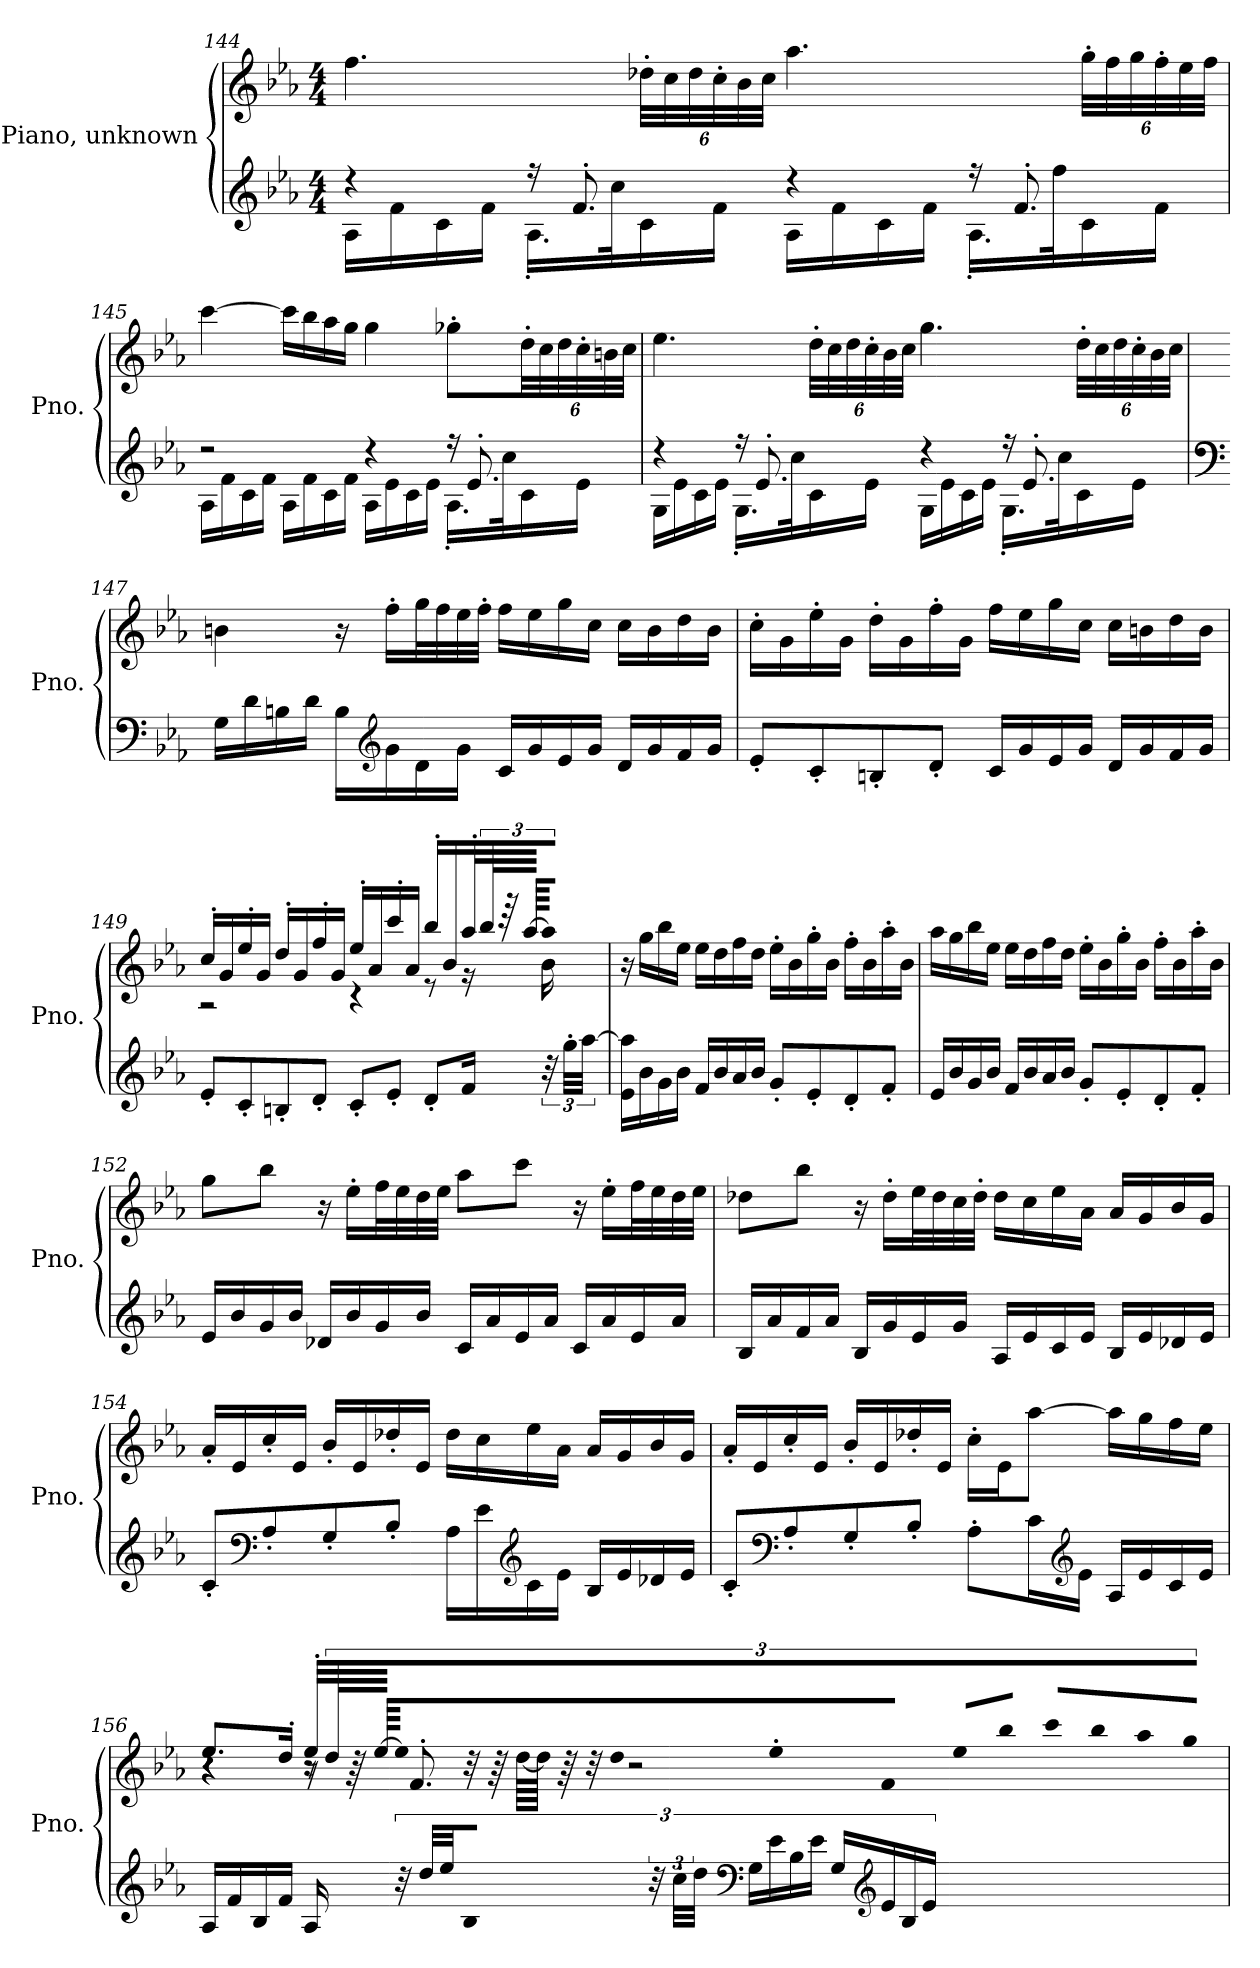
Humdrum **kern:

**kern	**kern
*part1	*part1
*staff2	*staff1
*I"Piano, unknown	*
*I'Pno.	*
!!LO:LB:g=z
*clefG2	*clefG2
*k[b-e-a-]	*k[b-e-a-]
*M4/4	*M4/4
=144	=144
*^	*
4r	16A-\LL	4.ff\
.	16f\	.
.	16c\	.
.	16f\JJ	.
16r	16.A-'\LL	.
8.f'/	.	.
.	32cc\K	.
*	*	*Xbrackettup
.	16c\	48dd-X'\LLL
.	.	48cc\
.	.	48dd-\
.	16f\JJ	48cc'\
.	.	48b-\
.	.	48cc\JJJ
4r	16A-\LL	4.aa-\
.	16f\	.
.	16c\	.
.	16f\JJ	.
16r	16.A-'\LL	.
8.f'/	.	.
.	32ff\K	.
.	16c\	48gg'\LLL
.	.	48ff\
.	.	48gg\
.	16f\JJ	48ff'\
.	.	48ee-\
.	.	48ff\JJJ
!!LO:LB:g=z
=145	=145	=145
2r	16A-\LL	[4ccc\
.	16f\	.
.	16c\	.
.	16f\JJ	.
.	16A-\LL	16ccc\LL]
.	16f\	16bb-\
.	16c\	16aa-\
.	16f\JJ	16gg\JJ
4r	16A-\LL	4gg\
.	16e-\	.
.	16c\	.
.	16e-\JJ	.
16r	16.A-'\LL	8gg-X'\L
8.e-'/	.	.
.	32cc\K	.
.	16c\	48dd'\LL
.	.	48cc\
.	.	48dd\
.	16e-\JJ	48cc'\
.	.	48bn\
.	.	48cc\JJJ
!!LO:LB:g=z
=146	=146	=146
4r	16G\LL	4.ee-\
.	16e-\	.
.	16c\	.
.	16e-\JJ	.
16r	16.G'\LL	.
8.e-'/	.	.
.	32cc\K	.
.	16c\	48dd'\LLL
.	.	48cc\
.	.	48dd\
.	16e-\JJ	48cc'\
.	.	48b-\
.	.	48cc\JJJ
4r	16G\LL	4.gg\
.	16e-\	.
.	16c\	.
.	16e-\JJ	.
16r	16.G'\LL	.
8.e-'/	.	.
.	32cc\K	.
.	16c\	48dd'\LLL
.	.	48cc\
.	.	48dd\
.	16e-\JJ	48cc'\
.	.	48b-\
.	.	48cc\JJJ
*v	*v	*
!!LO:LB:g=z
=147	=147
*clefF4	*
16G\LL	4bn\
16d\	.
16Bn\	.
16d\JJ	.
16B\LL	16r
*clefG2	*
16g\	16ff'\LL
16d\	32gg\L
.	32ff\
16g\JJ	32ee-\
.	32ff'\JJJ
16c/LL	16ff\LL
16g/	16ee-\
16e-/	16gg\
16g/JJ	16cc\JJ
16d/LL	16cc\LL
16g/	16b\
16f/	16dd\
16g/JJ	16b\JJ
=148	=148
8e-'/L	16cc'\LL
.	16g\
8c'/	16ee-'\
.	16g\JJ
8Bn'/	16dd'\LL
.	16g\
8d'/J	16ff'\
.	16g\JJ
16c/LL	16ff\LL
16g/	16ee-\
16e-/	16gg\
16g/JJ	16cc\JJ
16d/LL	16cc\LL
16g/	16bn\
16f/	16dd\
16g/JJ	16b\JJ
!!LO:LB:g=z
=149	=149
*	*^
8e-'/L	16cc'/LL	2r
.	16g/	.
8c'/	16ee-'/	.
.	16g/JJ	.
8Bn'/	16dd'/LL	.
.	16g/	.
8d'/J	16ff'/	.
.	16g/JJ	.
8c'/L	16ee-'/LL	4r
.	16a-/	.
8e-'/J	16ccc'/	.
.	16a-/JJ	.
8d'/L	16bb-'/LL	8r
.	16b-/	.
16f/Jk	32aa-'/L	16r
*	*brackettup	*
.	96bb-/JJJk	.
.	96r	.
.	[96aa-/KKLL	.
48r	16aa-/JJ]	16b-\
48gg'\LLL	.	.
[48aa-\JJJ	.	.
*	*v	*v
=150	=150
16e-\ 16aa-\]LL	16r
16b-\	16gg\LL
16g\	16bb-\
16b-\JJ	16ee-\JJ
16f/LL	16ee-\LL
16b-/	16dd\
16a-/	16ff\
16b-/JJ	16dd\JJ
8g'/L	16ee-'\LL
.	16b-\
8e-'/	16gg'\
.	16b-\JJ
8d'/	16ff'\LL
.	16b-\
8f'/J	16aa-'\
.	16b-\JJ
!!LO:PB:g=z
=151	=151
16e-/LL	16aa-\LL
16b-/	16gg\
16g/	16bb-\
16b-/JJ	16ee-\JJ
16f/LL	16ee-\LL
16b-/	16dd\
16a-/	16ff\
16b-/JJ	16dd\JJ
8g'/L	16ee-'\LL
.	16b-\
8e-'/	16gg'\
.	16b-\JJ
8d'/	16ff'\LL
.	16b-\
8f'/J	16aa-'\
.	16b-\JJ
=152	=152
16e-/LL	8gg\L
16b-/	.
16g/	8bb-\J
16b-/JJ	.
16d-X/LL	16r
16b-/	16ee-'\LL
16g/	32ff\L
.	32ee-\
16b-/JJ	32dd\
.	32ee-\JJJ
16c/LL	8aa-\L
16a-/	.
16e-/	8ccc\J
16a-/JJ	.
16c/LL	16r
16a-/	16ee-'\LL
16e-/	32ff\L
.	32ee-\
16a-/JJ	32dd\
.	32ee-\JJJ
!!LO:LB:g=z
=153	=153
16B-/LL	8dd-X\L
16a-/	.
16f/	8bb-\J
16a-/JJ	.
16B-/LL	16r
16g/	16dd-'\LL
16e-/	32ee-\L
.	32dd-\
16g/JJ	32cc\
.	32dd-'\JJJ
16A-/LL	16dd-\LL
16e-/	16cc\
16c/	16ee-\
16e-/JJ	16a-\JJ
16B-/LL	16a-/LL
16e-/	16g/
16d-X/	16b-/
16e-/JJ	16g/JJ
=154	=154
8c'/L	16a-'/LL
.	16e-/
*clefF4	*
8A-'/	16cc'/
.	16e-/JJ
8G'/	16b-'/LL
.	16e-/
8B-'/J	16dd-X'/
.	16e-/JJ
16A-\LL	16dd-\LL
16e-\	16cc\
*clefG2	*
16c\	16ee-\
16e-\JJ	16a-\JJ
16B-/LL	16a-/LL
16e-/	16g/
16d-X/	16b-/
16e-/JJ	16g/JJ
!!LO:LB:g=z
=155	=155
8c'/L	16a-'/LL
.	16e-/
*clefF4	*
8A-'/	16cc'/
.	16e-/JJ
8G'/	16b-'/LL
.	16e-/
8B-'/J	16dd-X'/
.	16e-/JJ
8A-'\L	16cc'\LL
.	16e-\J
16c\L	[8aa-\J
*clefG2	*
16e-\JJ	.
16A-/LL	16aa-\LL]
16e-/	16gg\
16c/	16ff\
16e-/JJ	16ee-\JJ
!!LO:LB:g=z
=156	=156
*	*^
*	*	*^
16A-/LL	8.ee-/L	4r	4r
16f/	.	.	.
16B-/	.	.	.
16f/JJ	16dd'/Jk	.	.
16A-/	32ee-'/LLL	8r	16r
.	96dd/JJJk	.	.
.	96r	.	.
.	[96ee-/KKLL	.	.
48r	16ee-/]	.	8.f'/
48dd/LLL	.	.	.
48ee-/J	.	.	.
16B-/JJ	32dd/L	32r	.
.	32ee-'/J	64r	.
.	.	[64dd\LLLL	.
48r	16f/JJ	64dd\JJJJ]	.
.	.	64r	.
48cc'\LLL	.	.	.
.	.	32r	.
48dd\JJJ	.	.	.
*clefF4	*	*	*
16G\LL	8ee-/L	2r	2r
16e-\	.	.	.
16B-\	8bb-/J	.	.
16e-\JJ	.	.	.
16G/LL	16ccc/LL	.	.
*clefG2	*	*	*
16e-/	16bb-/	.	.
16B-/	16aa-/	.	.
16e-/JJ	16gg/JJ	.	.
*	*v	*v	*v
=	=
*-	*-
